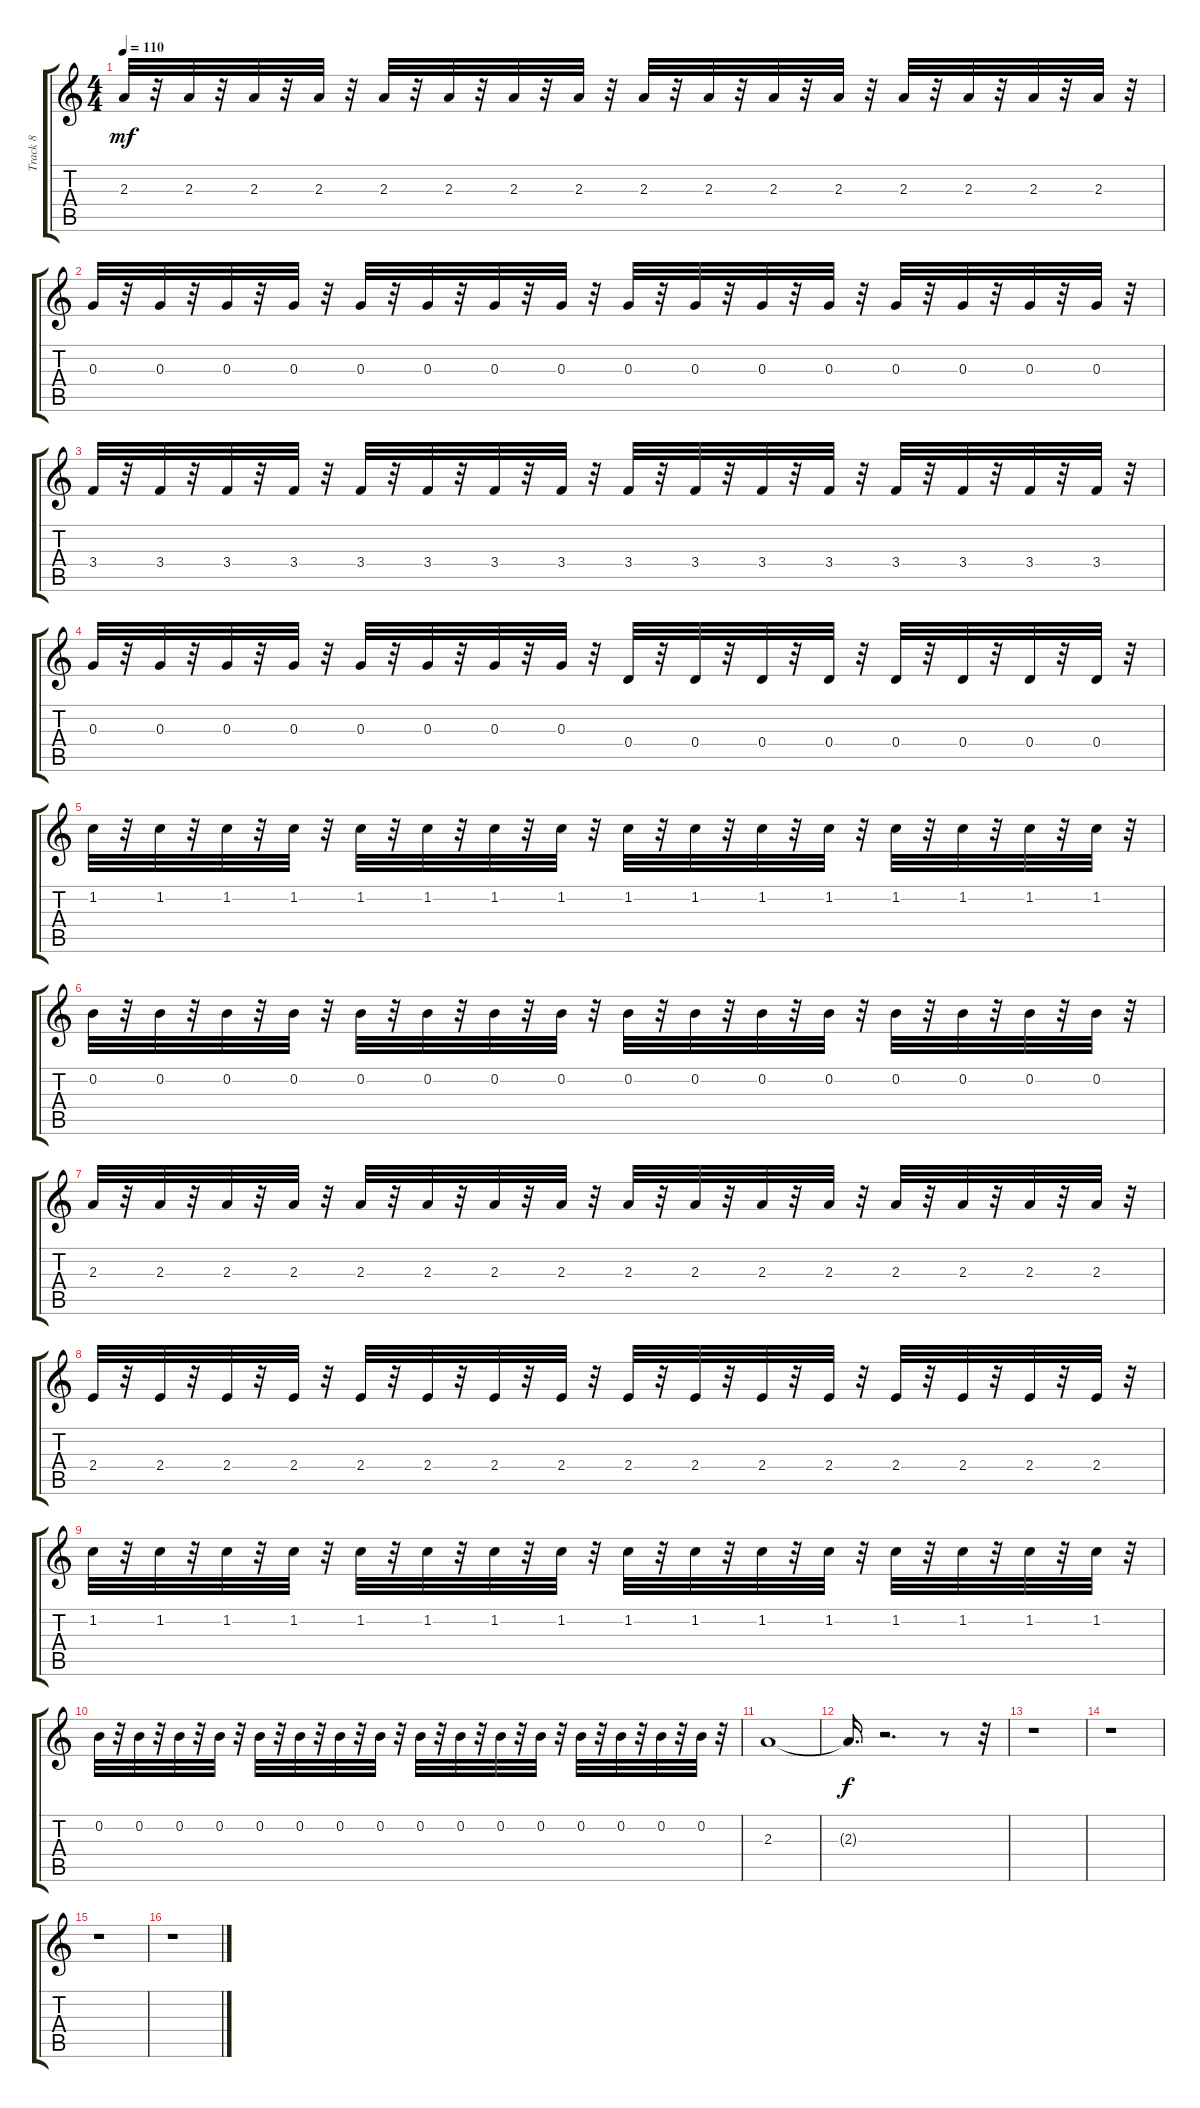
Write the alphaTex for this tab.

\track ("Track 8" "Track 8") {instrument electricguitarmuted}
\staff {score tabs}
\tuning (E4 B3 G3 D3 A2 E2) {hide}
\ts (4 4)
\tempo 110
\clef g2
\ks c
2.3.32{dy mf} r.32 2.3.32 r.32 2.3.32 r.32 2.3.32 r.32 2.3.32 r.32 2.3.32 r.32 2.3.32 r.32 2.3.32 r.32 2.3.32 r.32 2.3.32 r.32 2.3.32 r.32 2.3.32 r.32 2.3.32 r.32 2.3.32 r.32 2.3.32 r.32 2.3.32 r.32 |
0.3.32 r.32 0.3.32 r.32 0.3.32 r.32 0.3.32 r.32 0.3.32 r.32 0.3.32 r.32 0.3.32 r.32 0.3.32 r.32 0.3.32 r.32 0.3.32 r.32 0.3.32 r.32 0.3.32 r.32 0.3.32 r.32 0.3.32 r.32 0.3.32 r.32 0.3.32 r.32 |
3.4.32 r.32 3.4.32 r.32 3.4.32 r.32 3.4.32 r.32 3.4.32 r.32 3.4.32 r.32 3.4.32 r.32 3.4.32 r.32 3.4.32 r.32 3.4.32 r.32 3.4.32 r.32 3.4.32 r.32 3.4.32 r.32 3.4.32 r.32 3.4.32 r.32 3.4.32 r.32 |
0.3.32 r.32 0.3.32 r.32 0.3.32 r.32 0.3.32 r.32 0.3.32 r.32 0.3.32 r.32 0.3.32 r.32 0.3.32 r.32 0.4.32 r.32 0.4.32 r.32 0.4.32 r.32 0.4.32 r.32 0.4.32 r.32 0.4.32 r.32 0.4.32 r.32 0.4.32 r.32 |
1.2.32 r.32 1.2.32 r.32 1.2.32 r.32 1.2.32 r.32 1.2.32 r.32 1.2.32 r.32 1.2.32 r.32 1.2.32 r.32 1.2.32 r.32 1.2.32 r.32 1.2.32 r.32 1.2.32 r.32 1.2.32 r.32 1.2.32 r.32 1.2.32 r.32 1.2.32 r.32 |
0.2.32 r.32 0.2.32 r.32 0.2.32 r.32 0.2.32 r.32 0.2.32 r.32 0.2.32 r.32 0.2.32 r.32 0.2.32 r.32 0.2.32 r.32 0.2.32 r.32 0.2.32 r.32 0.2.32 r.32 0.2.32 r.32 0.2.32 r.32 0.2.32 r.32 0.2.32 r.32 |
2.3.32 r.32 2.3.32 r.32 2.3.32 r.32 2.3.32 r.32 2.3.32 r.32 2.3.32 r.32 2.3.32 r.32 2.3.32 r.32 2.3.32 r.32 2.3.32 r.32 2.3.32 r.32 2.3.32 r.32 2.3.32 r.32 2.3.32 r.32 2.3.32 r.32 2.3.32 r.32 |
2.4.32 r.32 2.4.32 r.32 2.4.32 r.32 2.4.32 r.32 2.4.32 r.32 2.4.32 r.32 2.4.32 r.32 2.4.32 r.32 2.4.32 r.32 2.4.32 r.32 2.4.32 r.32 2.4.32 r.32 2.4.32 r.32 2.4.32 r.32 2.4.32 r.32 2.4.32 r.32 |
1.2.32 r.32 1.2.32 r.32 1.2.32 r.32 1.2.32 r.32 1.2.32 r.32 1.2.32 r.32 1.2.32 r.32 1.2.32 r.32 1.2.32 r.32 1.2.32 r.32 1.2.32 r.32 1.2.32 r.32 1.2.32 r.32 1.2.32 r.32 1.2.32 r.32 1.2.32 r.32 |
0.2.32 r.32 0.2.32 r.32 0.2.32 r.32 0.2.32 r.32 0.2.32 r.32 0.2.32 r.32 0.2.32 r.32 0.2.32 r.32 0.2.32 r.32 0.2.32 r.32 0.2.32 r.32 0.2.32 r.32 0.2.32 r.32 0.2.32 r.32 0.2.32 r.32 0.2.32 r.32 |
2.3.1 |
2.3{t}.16{d dy f} r.2{d} r.8 r.32 |
r.1 |
r.1 |
r.1 |
r.1
